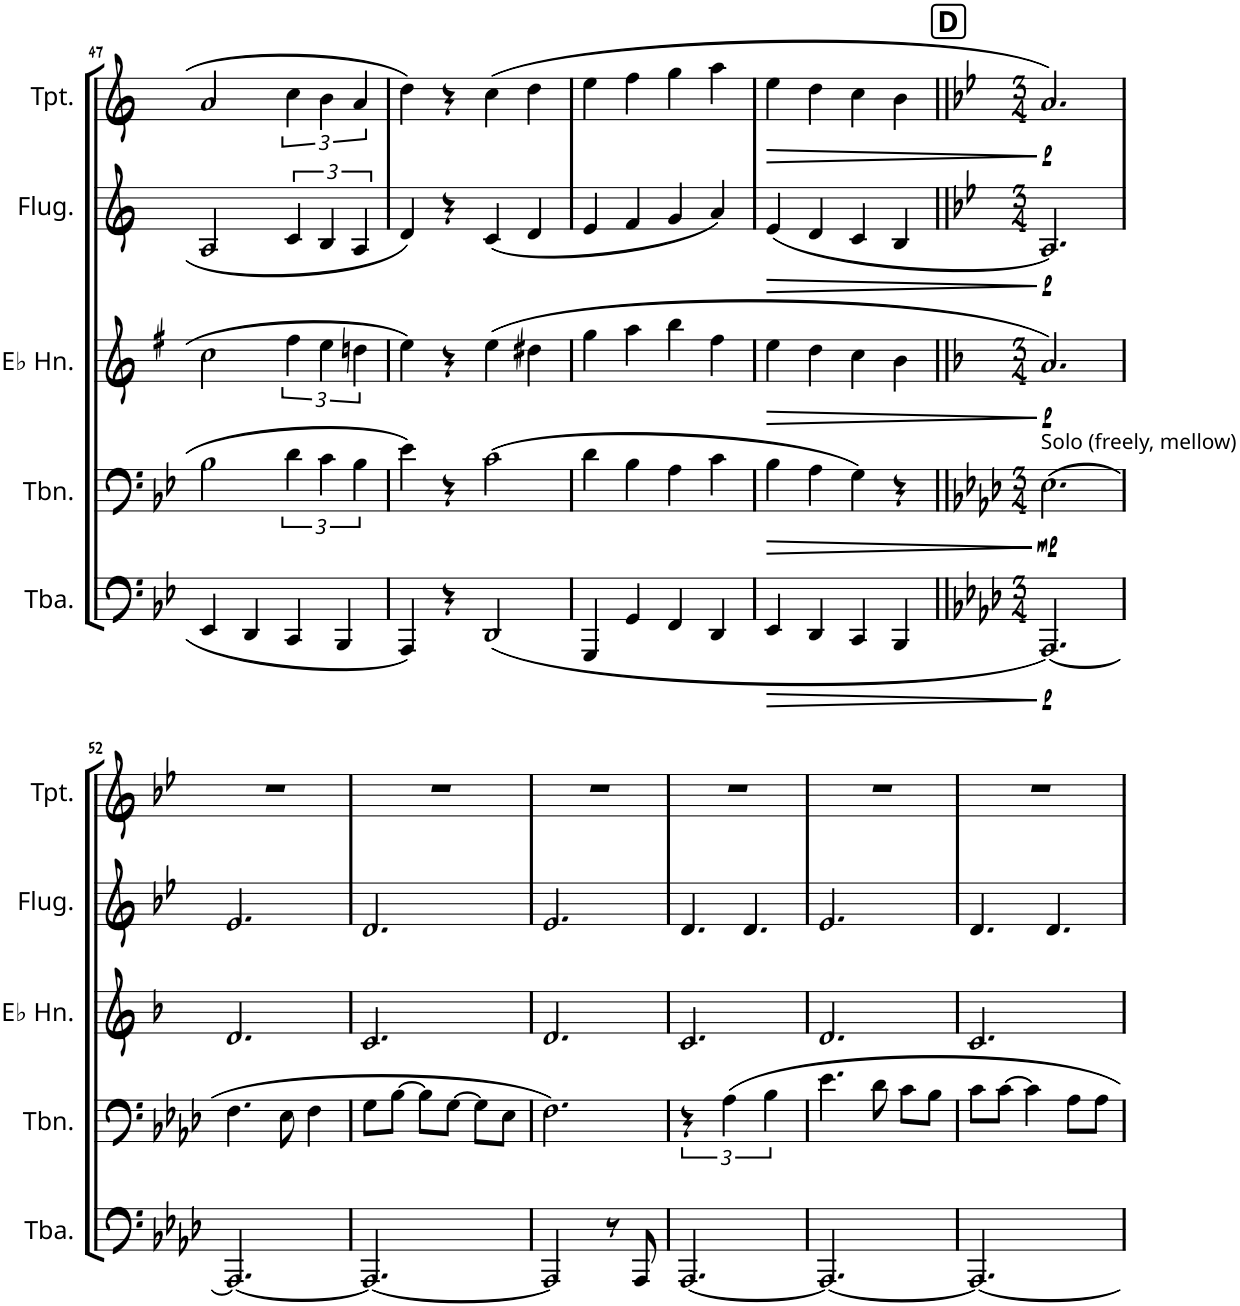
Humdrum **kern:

**kern	**dynam	**kern	**dynam	**kern	**dynam	**kern	**dynam	**kern	**dynam
*part5	*part5	*part4	*part4	*part3	*part3	*part2	*part2	*part1	*part1
*staff5	*staff5	*staff4	*staff4	*staff3	*staff3	*staff2	*staff2	*staff1	*staff1
*I"Tuba	*	*I"Trombone	*	*I"Horn in Eb	*	*I"Flugelhorn	*	*I"Trumpet in Bb	*
*I'Tba.	*	*I'Tbn.	*	*	*	*I'Flug.	*	*I'Tpt.	*
!!LO:PB:g=z
*clefF4	*	*clefF4	*	*clefG2	*	*clefG2	*	*clefG2	*
*	*	*	*	*Trd5c9	*	*Trd1c2	*	*Trd1c2	*
*k[b-e-]	*	*k[b-e-]	*	*k[f#]	*	*k[]	*	*k[]	*
*B-:	*	*B-:	*	*G:	*	*C:	*	*C:	*
*M4/4	*	*M4/4	*	*M4/4	*	*M4/4	*	*M4/4	*
=47	=47	=47	=47	=47	=47	=47	=47	=47	=47
4EE-/	.	2B-\	.	2cc\	.	2A/	.	2a/	.
4DD/	.	.	.	.	.	.	.	.	.
4CC/	.	6d\	.	6ff#\	.	6c/	.	6cc\	.
.	.	6c\	.	6ee\	.	6B/	.	6b\	.
4BBB-/	.	.	.	.	.	.	.	.	.
.	.	6B-\	.	6ddn\	.	6A/	.	6a/	.
=48	=48	=48	=48	=48	=48	=48	=48	=48	=48
4AAA/	.	4e-\	.	4ee\	.	4d/	.	4dd\	.
4r	.	4r	.	4r	.	4r	.	4r	.
(2DD/	.	(2c\	.	(4ee\	.	(4c/	.	(4cc\	.
.	.	.	.	4dd#X\	.	4d/	.	4dd\	.
=49	=49	=49	=49	=49	=49	=49	=49	=49	=49
4GGG/	.	4d\	.	4gg\	.	4e/	.	4ee\	.
4GG/	.	4B-\	.	4aa\	.	4f/	.	4ff\	.
4FF/	.	4A\	.	4bb\	.	4g/	.	4gg\	.
4DD/	.	4c\	.	4ff#\	.	4a/)	.	4aa\	.
=50	=50	=50	=50	=50	=50	=50	=50	=50	=50
!	!LO:HP:b	!	!LO:HP:b	!	!LO:HP:b	!	!LO:HP:b	!	!LO:HP:b
4EE-/	>	4B-\	>	4ee\	>	(4e/	>	4ee\	>
4DD/	.	4A\	.	4dd\	.	4d/	.	4dd\	.
4CC/	.	4G\)	.	4cc\	.	4c/	.	4cc\	.
4BBB-/	.	4r	.	4b\	.	4B/	.	4b\	.
.	]	.	]	.	]	.	]	.	]
!!LO:REH:place=s1:a:B:rj:fs=14:t=D
=51||	=51||	=51||	=51||	=51||	=51||	=51||	=51||	=51||	=51||
*k[b-e-a-d-]	*	*k[b-e-a-d-]	*	*k[b-]	*	*k[b-e-]	*	*k[b-e-]	*
*A-:	*	*A-:	*	*F:	*	*B-:	*	*B-:	*
*M3/4	*	*M3/4	*	*M3/4	*	*M3/4	*	*M3/4	*
!	!	!LO:TX:a:t=Solo (freely, mellow)	!	!	!	!	!	!	!
!	!LO:DY:b	!	!LO:DY:b	!	!LO:DY:b	!	!LO:DY:b	!	!LO:DY:b
[2.AAA-/)	p	(2.E-\	mp	2.a/)	p	2.A/)	p	2.a/)	p
!!LO:LB:g=z
=52	=52	=52	=52	=52	=52	=52	=52	=52	=52
2.AAA-/_	.	4.F\	.	2.d/	.	2.e-/	.	2.r	.
.	.	8E-\	.	.	.	.	.	.	.
.	.	4F\	.	.	.	.	.	.	.
=53	=53	=53	=53	=53	=53	=53	=53	=53	=53
2.AAA-/_	.	8G\L	.	2.c/	.	2.d/	.	2.r	.
.	.	[8B-\J	.	.	.	.	.	.	.
.	.	8B-\L]	.	.	.	.	.	.	.
.	.	[8G\J	.	.	.	.	.	.	.
.	.	8G\L]	.	.	.	.	.	.	.
.	.	8E-\J	.	.	.	.	.	.	.
=54	=54	=54	=54	=54	=54	=54	=54	=54	=54
2AAA-/]	.	2.F\)	.	2.d/	.	2.e-/	.	2.r	.
8r	.	.	.	.	.	.	.	.	.
8AAA-/	.	.	.	.	.	.	.	.	.
=55	=55	=55	=55	=55	=55	=55	=55	=55	=55
[2.AAA-/	.	4r	.	2.c/	.	4.d/	.	2.r	.
.	.	4A-\	.	.	.	.	.	.	.
.	.	.	.	.	.	4.d/	.	.	.
.	.	4B-\	.	.	.	.	.	.	.
=56	=56	=56	=56	=56	=56	=56	=56	=56	=56
2.AAA-/_	.	4.e-\	.	2.d/	.	2.e-/	.	2.r	.
.	.	8d-\	.	.	.	.	.	.	.
.	.	8c\L	.	.	.	.	.	.	.
.	.	8B-\J	.	.	.	.	.	.	.
=57	=57	=57	=57	=57	=57	=57	=57	=57	=57
2.AAA-/_	.	8c\L	.	2.c/	.	4.d/	.	2.r	.
.	.	[8c\J	.	.	.	.	.	.	.
.	.	4c\]	.	.	.	.	.	.	.
.	.	.	.	.	.	4.d/	.	.	.
.	.	8A-\L	.	.	.	.	.	.	.
.	.	8A-\J	.	.	.	.	.	.	.
=	=	=	=	=	=	=	=	=	=
*-	*-	*-	*-	*-	*-	*-	*-	*-	*-
